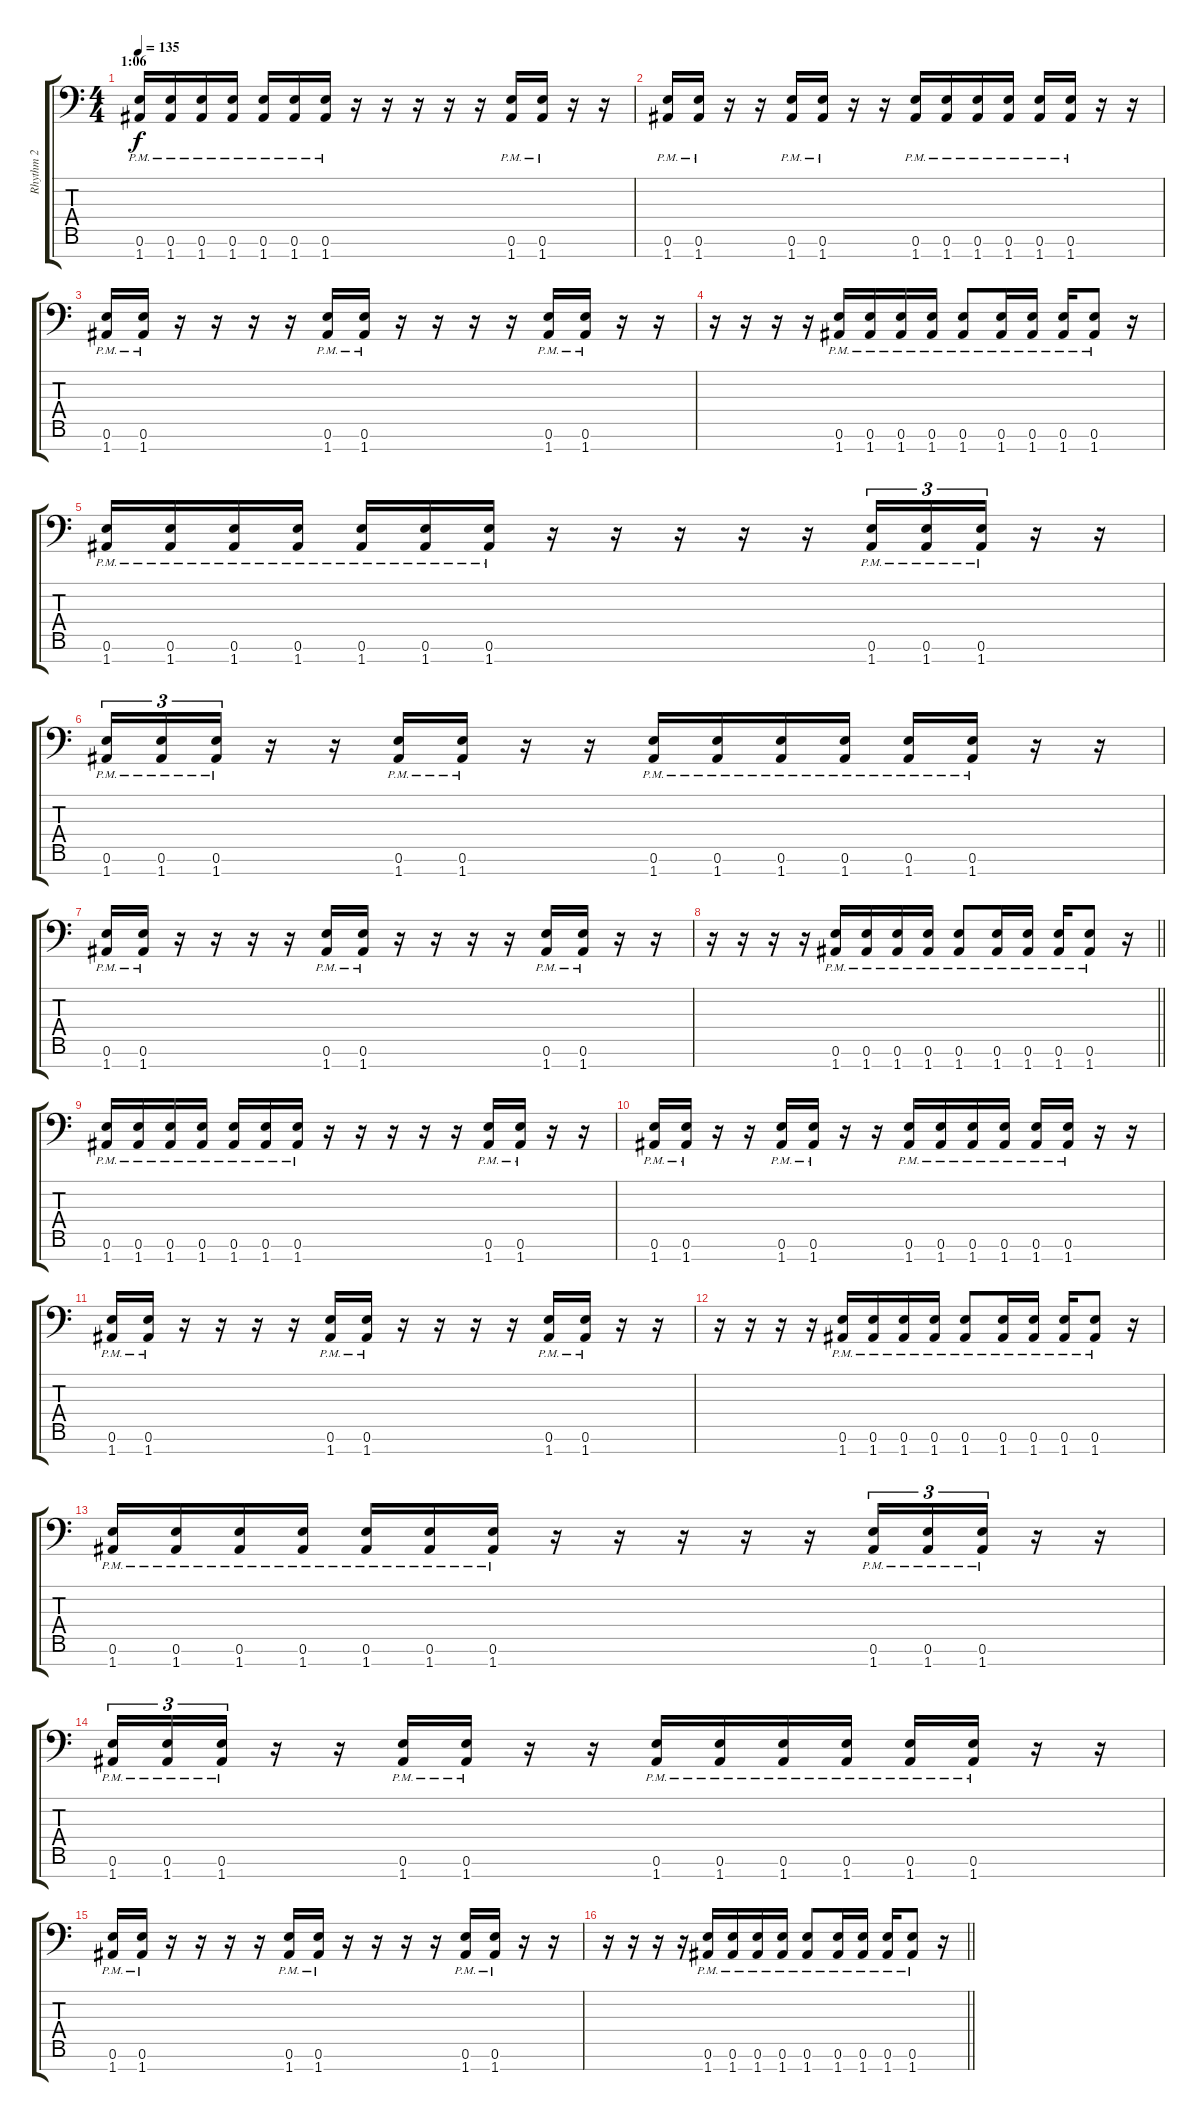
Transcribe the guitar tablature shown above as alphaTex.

\track ("Rhythm 2" "Rhythm 2") {instrument distortionguitar}
\staff {score tabs}
\tuning (E4 B3 G3 D3 A2 E2 A1) {hide}
\ts (4 4)
\section ("" "1:06")
\tempo 135
\clef f4
\ks c
(0.6{pm} 1.7{pm}).16{dy f} (0.6{pm} 1.7{pm}).16 (0.6{pm} 1.7{pm}).16 (0.6{pm} 1.7{pm}).16 (0.6{pm} 1.7{pm}).16 (0.6{pm} 1.7{pm}).16 (0.6{pm} 1.7{pm}).16 r.16 r.16 r.16 r.16 r.16 (0.6{pm} 1.7{pm}).16 (0.6{pm} 1.7{pm}).16 r.16 r.16 |
(0.6{pm} 1.7{pm}).16 (0.6{pm} 1.7{pm}).16 r.16 r.16 (0.6{pm} 1.7{pm}).16 (0.6{pm} 1.7{pm}).16 r.16 r.16 (0.6{pm} 1.7{pm}).16 (0.6{pm} 1.7{pm}).16 (0.6{pm} 1.7{pm}).16 (0.6{pm} 1.7{pm}).16 (0.6{pm} 1.7{pm}).16 (0.6{pm} 1.7{pm}).16 r.16 r.16 |
(0.6{pm} 1.7{pm}).16 (0.6{pm} 1.7{pm}).16 r.16 r.16 r.16 r.16 (0.6{pm} 1.7{pm}).16 (0.6{pm} 1.7{pm}).16 r.16 r.16 r.16 r.16 (0.6{pm} 1.7{pm}).16 (0.6{pm} 1.7{pm}).16 r.16 r.16 |
r.16 r.16 r.16 r.16 (0.6{pm} 1.7{pm}).16 (0.6{pm} 1.7{pm}).16 (0.6{pm} 1.7{pm}).16 (0.6{pm} 1.7{pm}).16 (0.6{pm} 1.7{pm}).8 (0.6{pm} 1.7{pm}).16 (0.6{pm} 1.7{pm}).16 (0.6{pm} 1.7{pm}).16 (0.6{pm} 1.7{pm}).8 r.16 |
(0.6{pm} 1.7{pm}).16 (0.6{pm} 1.7{pm}).16 (0.6{pm} 1.7{pm}).16 (0.6{pm} 1.7{pm}).16 (0.6{pm} 1.7{pm}).16 (0.6{pm} 1.7{pm}).16 (0.6{pm} 1.7{pm}).16 r.16 r.16 r.16 r.16 r.16 (0.6{pm} 1.7{pm}).16{tu (3 2)} (0.6{pm} 1.7{pm}).16{tu (3 2)} (0.6{pm} 1.7{pm}).16{tu (3 2)} r.16 r.16 |
(0.6{pm} 1.7{pm}).16{tu (3 2)} (0.6{pm} 1.7{pm}).16{tu (3 2)} (0.6{pm} 1.7{pm}).16{tu (3 2)} r.16 r.16 (0.6{pm} 1.7{pm}).16 (0.6{pm} 1.7{pm}).16 r.16 r.16 (0.6{pm} 1.7{pm}).16 (0.6{pm} 1.7{pm}).16 (0.6{pm} 1.7{pm}).16 (0.6{pm} 1.7{pm}).16 (0.6{pm} 1.7{pm}).16 (0.6{pm} 1.7{pm}).16 r.16 r.16 |
(0.6{pm} 1.7{pm}).16 (0.6{pm} 1.7{pm}).16 r.16 r.16 r.16 r.16 (0.6{pm} 1.7{pm}).16 (0.6{pm} 1.7{pm}).16 r.16 r.16 r.16 r.16 (0.6{pm} 1.7{pm}).16 (0.6{pm} 1.7{pm}).16 r.16 r.16 |
\barLineRight lightlight
r.16 r.16 r.16 r.16 (0.6{pm} 1.7{pm}).16 (0.6{pm} 1.7{pm}).16 (0.6{pm} 1.7{pm}).16 (0.6{pm} 1.7{pm}).16 (0.6{pm} 1.7{pm}).8 (0.6{pm} 1.7{pm}).16 (0.6{pm} 1.7{pm}).16 (0.6{pm} 1.7{pm}).16 (0.6{pm} 1.7{pm}).8 r.16 |
(0.6{pm} 1.7{pm}).16 (0.6{pm} 1.7{pm}).16 (0.6{pm} 1.7{pm}).16 (0.6{pm} 1.7{pm}).16 (0.6{pm} 1.7{pm}).16 (0.6{pm} 1.7{pm}).16 (0.6{pm} 1.7{pm}).16 r.16 r.16 r.16 r.16 r.16 (0.6{pm} 1.7{pm}).16 (0.6{pm} 1.7{pm}).16 r.16 r.16 |
(0.6{pm} 1.7{pm}).16 (0.6{pm} 1.7{pm}).16 r.16 r.16 (0.6{pm} 1.7{pm}).16 (0.6{pm} 1.7{pm}).16 r.16 r.16 (0.6{pm} 1.7{pm}).16 (0.6{pm} 1.7{pm}).16 (0.6{pm} 1.7{pm}).16 (0.6{pm} 1.7{pm}).16 (0.6{pm} 1.7{pm}).16 (0.6{pm} 1.7{pm}).16 r.16 r.16 |
(0.6{pm} 1.7{pm}).16 (0.6{pm} 1.7{pm}).16 r.16 r.16 r.16 r.16 (0.6{pm} 1.7{pm}).16 (0.6{pm} 1.7{pm}).16 r.16 r.16 r.16 r.16 (0.6{pm} 1.7{pm}).16 (0.6{pm} 1.7{pm}).16 r.16 r.16 |
r.16 r.16 r.16 r.16 (0.6{pm} 1.7{pm}).16 (0.6{pm} 1.7{pm}).16 (0.6{pm} 1.7{pm}).16 (0.6{pm} 1.7{pm}).16 (0.6{pm} 1.7{pm}).8 (0.6{pm} 1.7{pm}).16 (0.6{pm} 1.7{pm}).16 (0.6{pm} 1.7{pm}).16 (0.6{pm} 1.7{pm}).8 r.16 |
(0.6{pm} 1.7{pm}).16 (0.6{pm} 1.7{pm}).16 (0.6{pm} 1.7{pm}).16 (0.6{pm} 1.7{pm}).16 (0.6{pm} 1.7{pm}).16 (0.6{pm} 1.7{pm}).16 (0.6{pm} 1.7{pm}).16 r.16 r.16 r.16 r.16 r.16 (0.6{pm} 1.7{pm}).16{tu (3 2)} (0.6{pm} 1.7{pm}).16{tu (3 2)} (0.6{pm} 1.7{pm}).16{tu (3 2)} r.16 r.16 |
(0.6{pm} 1.7{pm}).16{tu (3 2)} (0.6{pm} 1.7{pm}).16{tu (3 2)} (0.6{pm} 1.7{pm}).16{tu (3 2)} r.16 r.16 (0.6{pm} 1.7{pm}).16 (0.6{pm} 1.7{pm}).16 r.16 r.16 (0.6{pm} 1.7{pm}).16 (0.6{pm} 1.7{pm}).16 (0.6{pm} 1.7{pm}).16 (0.6{pm} 1.7{pm}).16 (0.6{pm} 1.7{pm}).16 (0.6{pm} 1.7{pm}).16 r.16 r.16 |
(0.6{pm} 1.7{pm}).16 (0.6{pm} 1.7{pm}).16 r.16 r.16 r.16 r.16 (0.6{pm} 1.7{pm}).16 (0.6{pm} 1.7{pm}).16 r.16 r.16 r.16 r.16 (0.6{pm} 1.7{pm}).16 (0.6{pm} 1.7{pm}).16 r.16 r.16 |
\barLineRight lightlight
r.16 r.16 r.16 r.16 (0.6{pm} 1.7{pm}).16 (0.6{pm} 1.7{pm}).16 (0.6{pm} 1.7{pm}).16 (0.6{pm} 1.7{pm}).16 (0.6{pm} 1.7{pm}).8 (0.6{pm} 1.7{pm}).16 (0.6{pm} 1.7{pm}).16 (0.6{pm} 1.7{pm}).16 (0.6{pm} 1.7{pm}).8 r.16
